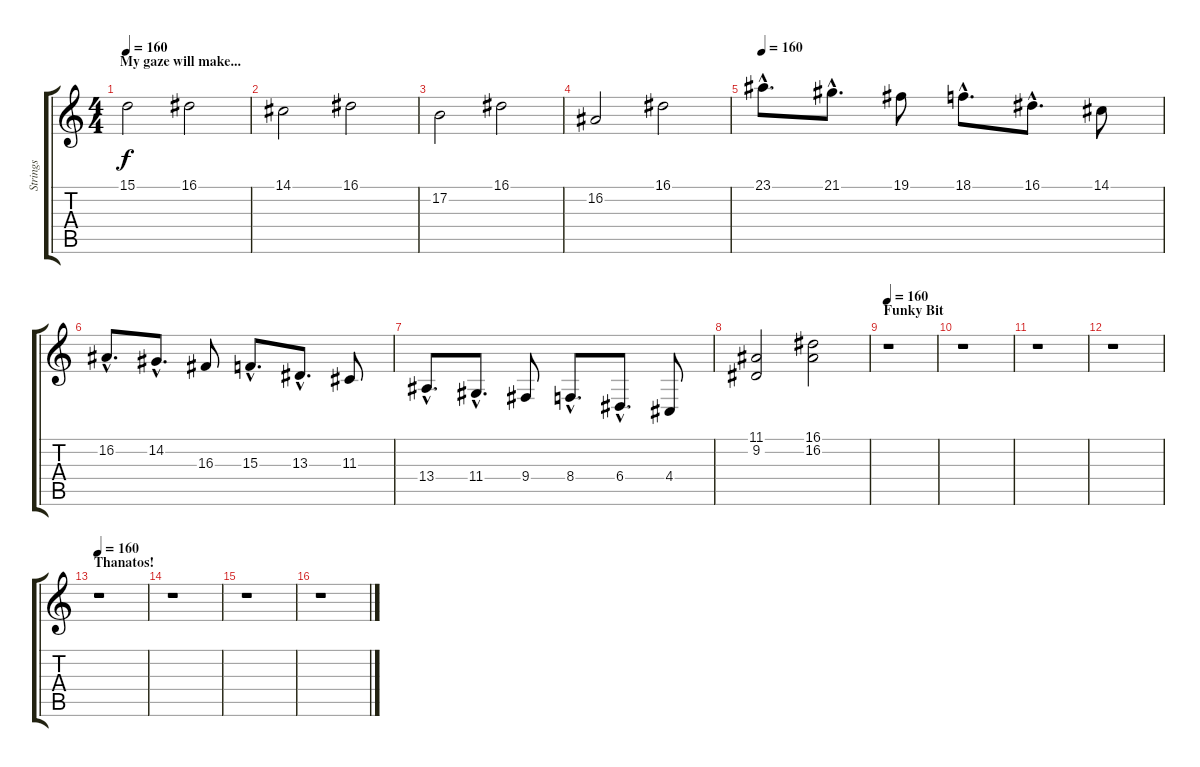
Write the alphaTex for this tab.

\track ("Strings" "Strings") {instrument stringensemble1}
\staff {score tabs}
\tuning (B3 Gb3 D3 A2 E2 B1) {hide}
\ts (4 4)
\section ("" "My gaze will make...")
\tempo 160
\clef g2
\ks c
15.1.2{dy f} 16.1.2 |
14.1.2 16.1.2 |
17.2.2 16.1.2 |
16.2.2 16.1.2 |
\tempo 160
23.1{hac}.8{d} 21.1{hac}.8{d} 19.1.8 18.1{hac}.8{d} 16.1{hac}.8{d} 14.1.8 |
16.2{hac}.8{d} 14.2{hac}.8{d} 16.3.8 15.3{hac}.8{d} 13.3{hac}.8{d} 11.3.8 |
13.4{hac}.8{d} 11.4{hac}.8{d} 9.4.8 8.4{hac}.8{d} 6.4{hac}.8{d} 4.4.8 |
(11.1 9.2).2 (16.1 16.2).2 |
\section ("" "Funky Bit")
\tempo 160
r.1 |
r.1 |
r.1 |
r.1 |
\section ("" "Thanatos!")
\tempo 160
r.1 |
r.1 |
r.1 |
r.1
